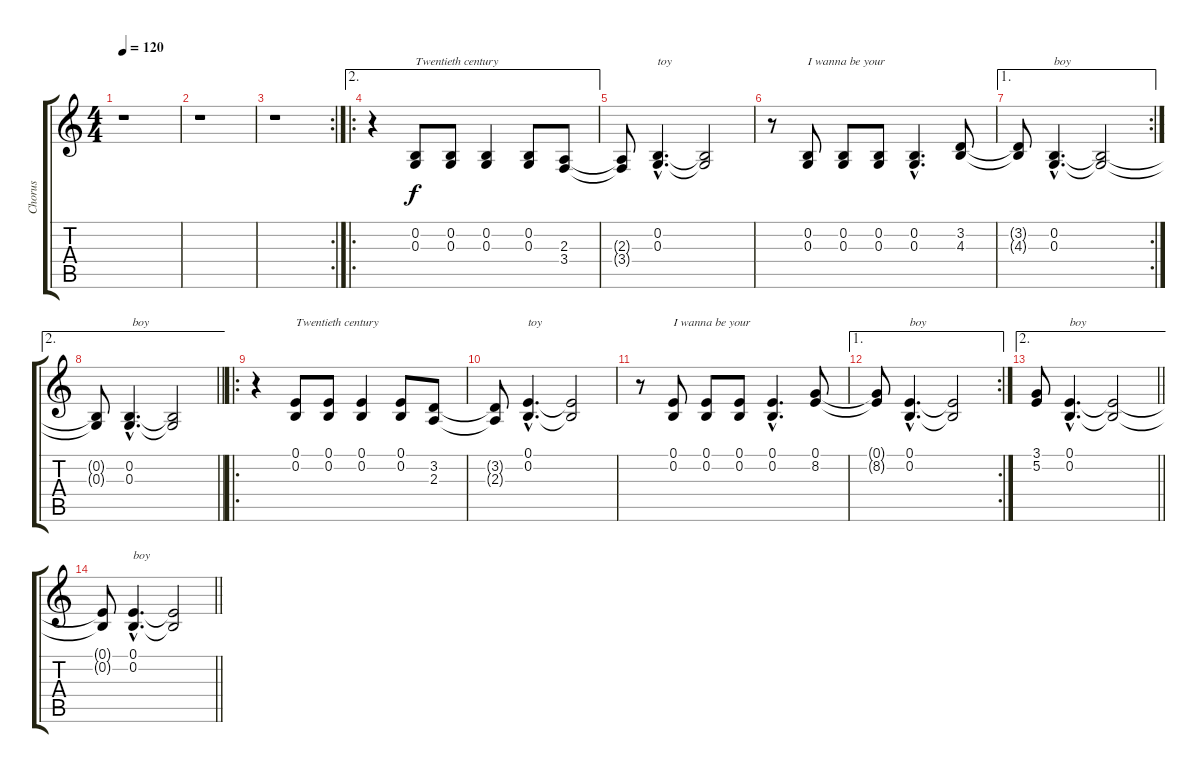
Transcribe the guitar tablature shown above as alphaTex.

\track ("Chorus" "Chorus") {instrument choiraahs}
\staff {score tabs}
\tuning (E4 B3 G3 D3 A2 E2) {hide}
\ts (4 4)
\tempo 120
\clef g2
\ks c
r.1{dy f} |
r.1 |
\rc 2
r.1 |
\ae 2
\ro
r.4 (0.2 0.3).8{txt "Twentieth century"} (0.2 0.3).8 (0.2 0.3).4 (0.2 0.3).8 (2.3 3.4).8 |
(2.3{t} 3.4{t}).8 (0.2{hac} 0.3{hac}).4{d txt "toy"} (0.2{t} 0.3{t}).2 |
r.8 (0.2 0.3).8{txt "I wanna be your"} (0.2 0.3).8 (0.2 0.3).8 (0.2{hac} 0.3{hac}).4{d} (3.2 4.3).8 |
\ae 1
\rc 2
(3.2{t} 4.3{t}).8 (0.2{hac} 0.3{hac}).4{d txt "boy"} (0.2{t} 0.3{t}).2 |
\ae 2
\barLineRight lightlight
(0.2{t} 0.3{t}).8 (0.2{hac} 0.3{hac}).4{d txt " boy"} (0.2{t} 0.3{t}).2 |
\ro
r.4 (0.1 0.2).8{txt "Twentieth century"} (0.1 0.2).8 (0.1 0.2).4 (0.1 0.2).8 (3.2 2.3).8 |
(3.2{t} 2.3{t}).8 (0.1{hac} 0.2{hac}).4{d txt "toy"} (0.1{t} 0.2{t}).2 |
r.8 (0.1 0.2).8{txt "I wanna be your"} (0.1 0.2).8 (0.1 0.2).8 (0.1{hac} 0.2{hac}).4{d} (0.1 8.2).8 |
\ae 1
\rc 2
(0.1{t} 8.2{t}).8 (0.1{hac} 0.2{hac}).4{d txt "boy"} (0.1{t} 0.2{t}).2 |
\ae 2
\barLineRight lightlight
(3.1 5.2).8 (0.1{hac} 0.2{hac}).4{d txt "boy"} (0.1{t} 0.2{t}).2 |
\barLineRight lightlight
(0.1{t} 0.2{t}).8 (0.1{hac} 0.2{hac}).4{d txt "boy"} (0.1{t} 0.2{t}).2
